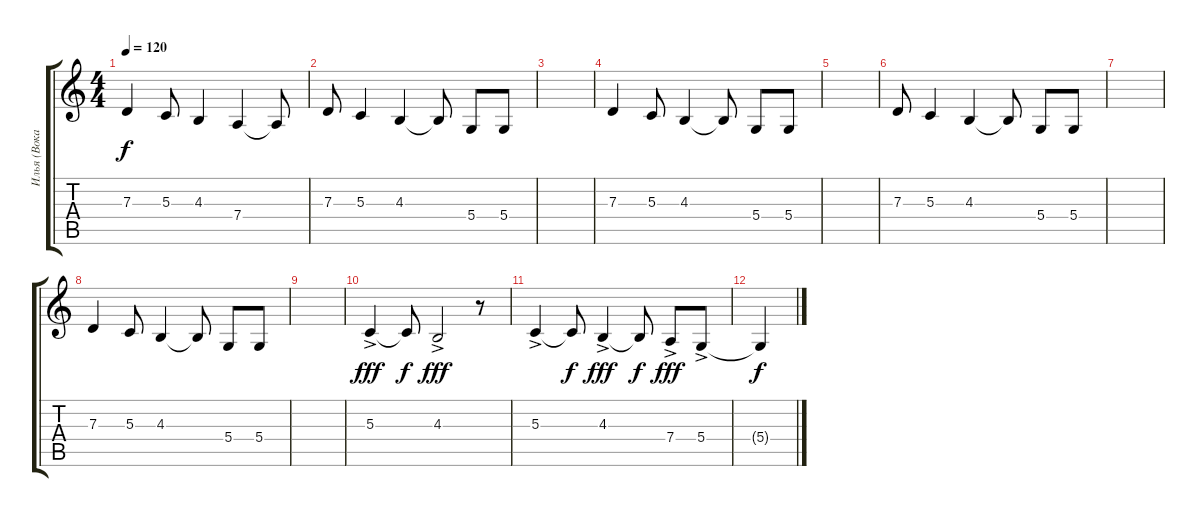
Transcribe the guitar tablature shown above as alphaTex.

\track ("Илья (Вокал)" "Илья (Вока") {instrument lead8bassandlead}
\staff {score tabs}
\tuning (E4 B3 G3 D3 A2 E2) {hide}
\ts (4 4)
\tempo 120
\clef g2
\ks c
7.3.4{dy f} 5.3.8 4.3.4 7.4.4 7.4{t}.8 |
7.3.8 5.3.4 4.3.4 4.3{t}.8 5.4.8 5.4.8 |
|
7.3.4 5.3.8 4.3.4 4.3{t}.8 5.4.8 5.4.8 |
|
7.3.8 5.3.4 4.3.4 4.3{t}.8 5.4.8 5.4.8 |
|
7.3.4 5.3.8 4.3.4 4.3{t}.8 5.4.8 5.4.8 |
|
5.3{ac}.4{dy fff} 5.3{t}.8{dy f} 4.3{ac}.2{dy fff} r.8 |
5.3{ac}.4 5.3{t}.8{dy f} 4.3{ac}.4{dy fff} 4.3{t}.8{dy f} 7.4{ac}.8{dy fff} 5.4{ac}.8 |
5.4{t}.4{dy f}
